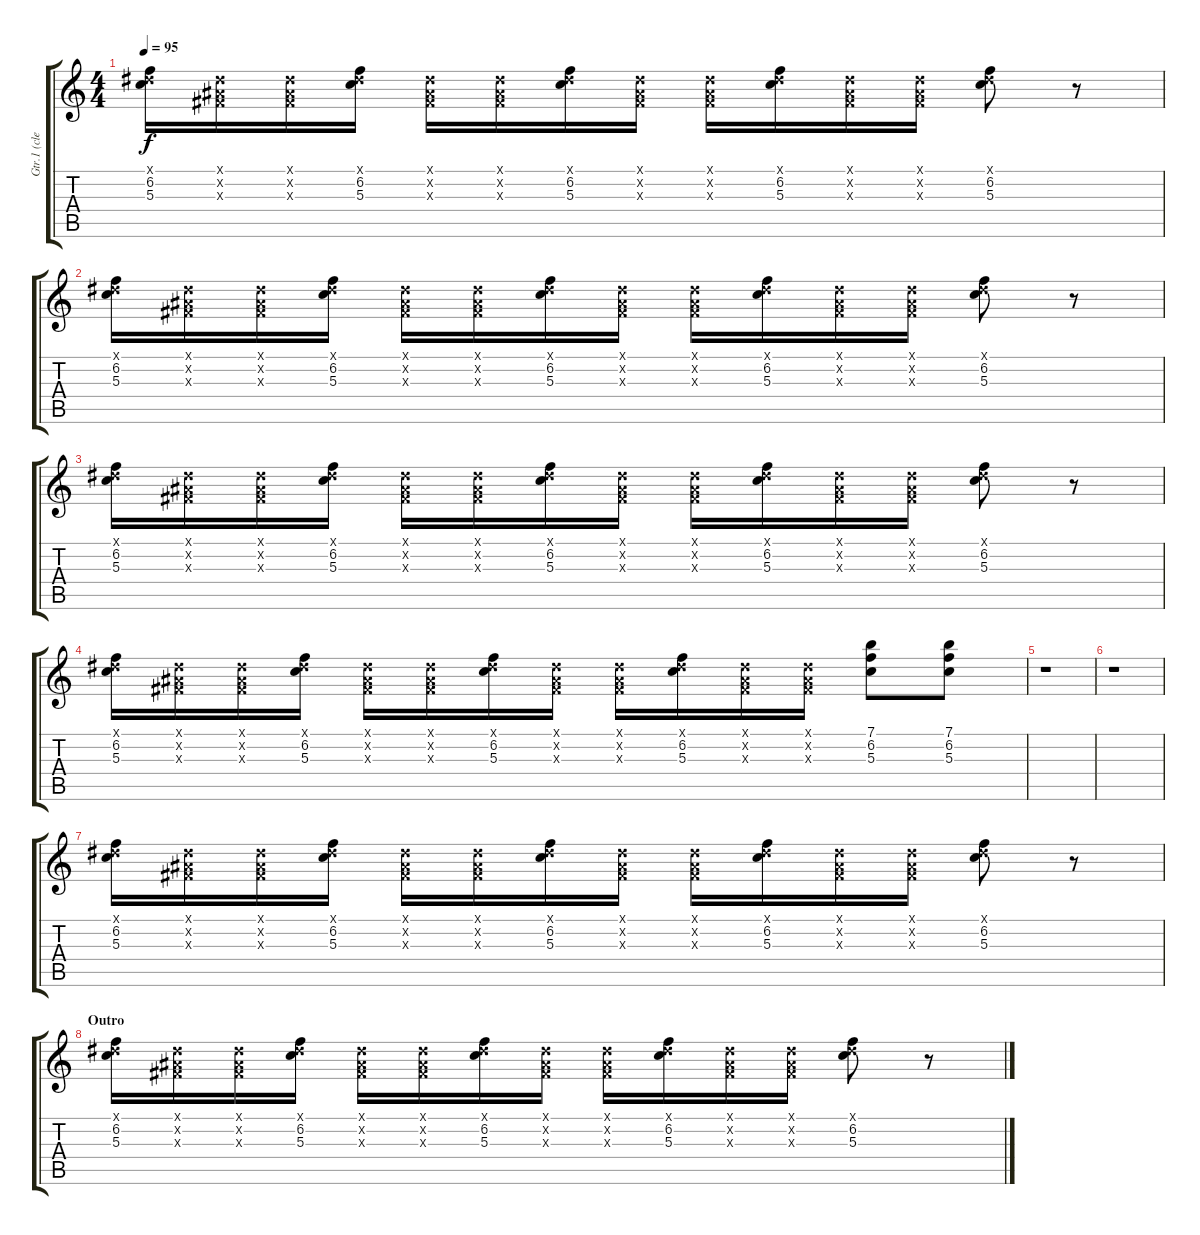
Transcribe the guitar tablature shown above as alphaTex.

\track ("Gtr.1 (clean)" "Gtr.1 (cle") {instrument electricguitarclean}
\staff {score tabs}
\tuning (E4 B3 G3 D3 A2 E2) {hide}
\ts (4 4)
\tempo 95
\clef g2
\ks c
(-1.1{x} 6.2 5.3).16{dy f} (-1.1{x} -1.2{x} -1.3{x}).16 (-1.1{x} -1.2{x} -1.3{x}).16 (-1.1{x} 6.2 5.3).16 (-1.1{x} -1.2{x} -1.3{x}).16 (-1.1{x} -1.2{x} -1.3{x}).16 (-1.1{x} 6.2 5.3).16 (-1.1{x} -1.2{x} -1.3{x}).16 (-1.1{x} -1.2{x} -1.3{x}).16 (-1.1{x} 6.2 5.3).16 (-1.1{x} -1.2{x} -1.3{x}).16 (-1.1{x} -1.2{x} -1.3{x}).16 (-1.1{x} 6.2 5.3).8 r.8 |
(-1.1{x} 6.2 5.3).16 (-1.1{x} -1.2{x} -1.3{x}).16 (-1.1{x} -1.2{x} -1.3{x}).16 (-1.1{x} 6.2 5.3).16 (-1.1{x} -1.2{x} -1.3{x}).16 (-1.1{x} -1.2{x} -1.3{x}).16 (-1.1{x} 6.2 5.3).16 (-1.1{x} -1.2{x} -1.3{x}).16 (-1.1{x} -1.2{x} -1.3{x}).16 (-1.1{x} 6.2 5.3).16 (-1.1{x} -1.2{x} -1.3{x}).16 (-1.1{x} -1.2{x} -1.3{x}).16 (-1.1{x} 6.2 5.3).8 r.8 |
(-1.1{x} 6.2 5.3).16 (-1.1{x} -1.2{x} -1.3{x}).16 (-1.1{x} -1.2{x} -1.3{x}).16 (-1.1{x} 6.2 5.3).16 (-1.1{x} -1.2{x} -1.3{x}).16 (-1.1{x} -1.2{x} -1.3{x}).16 (-1.1{x} 6.2 5.3).16 (-1.1{x} -1.2{x} -1.3{x}).16 (-1.1{x} -1.2{x} -1.3{x}).16 (-1.1{x} 6.2 5.3).16 (-1.1{x} -1.2{x} -1.3{x}).16 (-1.1{x} -1.2{x} -1.3{x}).16 (-1.1{x} 6.2 5.3).8 r.8 |
(-1.1{x} 6.2 5.3).16 (-1.1{x} -1.2{x} -1.3{x}).16 (-1.1{x} -1.2{x} -1.3{x}).16 (-1.1{x} 6.2 5.3).16 (-1.1{x} -1.2{x} -1.3{x}).16 (-1.1{x} -1.2{x} -1.3{x}).16 (-1.1{x} 6.2 5.3).16 (-1.1{x} -1.2{x} -1.3{x}).16 (-1.1{x} -1.2{x} -1.3{x}).16 (-1.1{x} 6.2 5.3).16 (-1.1{x} -1.2{x} -1.3{x}).16 (-1.1{x} -1.2{x} -1.3{x}).16 (7.1 6.2 5.3).8 (7.1 6.2 5.3).8 |
r.1 |
r.1 |
(-1.1{x} 6.2 5.3).16 (-1.1{x} -1.2{x} -1.3{x}).16 (-1.1{x} -1.2{x} -1.3{x}).16 (-1.1{x} 6.2 5.3).16 (-1.1{x} -1.2{x} -1.3{x}).16 (-1.1{x} -1.2{x} -1.3{x}).16 (-1.1{x} 6.2 5.3).16 (-1.1{x} -1.2{x} -1.3{x}).16 (-1.1{x} -1.2{x} -1.3{x}).16 (-1.1{x} 6.2 5.3).16 (-1.1{x} -1.2{x} -1.3{x}).16 (-1.1{x} -1.2{x} -1.3{x}).16 (-1.1{x} 6.2 5.3).8 r.8 |
\section ("" "Outro")
(-1.1{x} 6.2 5.3).16 (-1.1{x} -1.2{x} -1.3{x}).16 (-1.1{x} -1.2{x} -1.3{x}).16 (-1.1{x} 6.2 5.3).16 (-1.1{x} -1.2{x} -1.3{x}).16 (-1.1{x} -1.2{x} -1.3{x}).16 (-1.1{x} 6.2 5.3).16 (-1.1{x} -1.2{x} -1.3{x}).16 (-1.1{x} -1.2{x} -1.3{x}).16 (-1.1{x} 6.2 5.3).16 (-1.1{x} -1.2{x} -1.3{x}).16 (-1.1{x} -1.2{x} -1.3{x}).16 (-1.1{x} 6.2 5.3).8 r.8
